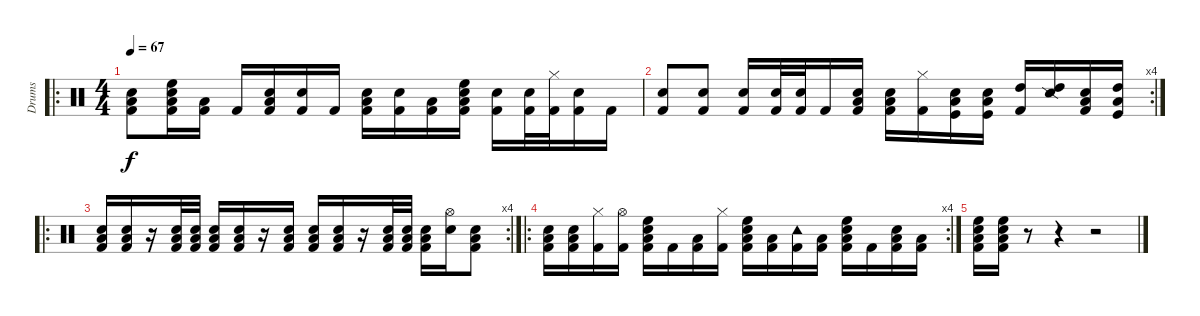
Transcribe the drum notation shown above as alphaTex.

\track ("Drums" "Drums") {instrument percussion}
\staff {score}
\articulation defaults
\ro
\ts (4 4)
\tempo 67
\clef neutral
\ks c
("Low Tom (hit)" "Snare (hit) 2" "Kick (hit) 2").8{dy f} ("Low Tom (hit)" "High Floor Tom (hit)" "Snare (hit) 2" "Kick (hit) 2").16 ("Low Tom (hit)" "Kick (hit) 2").16 "Kick (hit) 2".16 ("Low Tom (hit)" "Snare (hit) 2" "Kick (hit) 2").16 ("Snare (hit) 2" "Kick (hit) 2").16 "Kick (hit) 2".16 ("Low Tom (hit)" "Snare (hit) 2" "Kick (hit) 2").16 ("Snare (hit) 2" "Kick (hit) 2").16 ("Low Tom (hit)" "Kick (hit) 2").16 ("High Floor Tom (hit)" "Low Tom (hit)" "Snare (hit) 2" "Kick (hit) 2").16 ("Snare (hit) 2" "Kick (hit) 2").16 ("Snare (hit) 2" "Kick (hit) 2").32 ("Hi-Hat (closed)" "Kick (hit) 2").32 ("Snare (hit) 2" "Kick (hit) 2").16 "Kick (hit) 2".16 |
\rc 4
("Snare (hit) 2" "Kick (hit) 2").8 ("Snare (hit) 2" "Kick (hit) 2").8 ("Snare (hit) 2" "Kick (hit) 2").16 ("Snare (hit) 2" "Kick (hit) 2").32 ("Snare (hit) 2" "Kick (hit) 2").32 "Kick (hit) 2".16 ("Low Tom (hit)" "Snare (hit) 2" "Kick (hit) 2").16 ("Low Tom (hit)" "Snare (hit) 2" "Kick (hit) 2").16 ("Hi-Hat (closed)" "Kick (hit) 2").16 ("Kick (hit)" "Low Tom (hit)" "Snare (hit) 2").16 ("Kick (hit)" "Snare (hit) 2" "Low Tom (hit)").16 ("Kick (hit) 2" "High Tom (hit)").16 ("Snare (side stick) 2" "High Tom (hit)").16 ("Low Tom (hit)" "Snare (hit) 2" "Kick (hit) 2").16 ("Low Tom (hit)" "Kick (hit)" "High Tom (hit)").16 |
\ro
\rc 4
("Low Tom (hit)" "Snare (hit) 2" "Kick (hit) 2").16 ("Low Tom (hit)" "Snare (hit) 2" "Kick (hit) 2").16 r.16 ("Snare (hit) 2" "Low Tom (hit)" "Kick (hit) 2").32 ("Snare (hit) 2" "Low Tom (hit)" "Kick (hit) 2").32 ("Low Tom (hit)" "Snare (hit) 2" "Kick (hit) 2").16 ("Low Tom (hit)" "Snare (hit) 2" "Kick (hit) 2").16 r.16 ("Low Tom (hit)" "Snare (hit) 2" "Kick (hit) 2").16 ("Low Tom (hit)" "Snare (hit) 2" "Kick (hit) 2").16 ("Low Tom (hit)" "Snare (hit) 2" "Kick (hit) 2").16 r.16 ("Snare (hit) 2" "Low Tom (hit)" "Kick (hit) 2").32 ("Snare (hit) 2" "Low Tom (hit)" "Kick (hit) 2").32 ("Low Tom (hit)" "Snare (hit) 2" "Kick (hit) 2").16 ("Snare (hit) 2" "Hi-Hat (open)").16 ("Low Tom (hit)" "Snare (hit) 2" "Kick (hit) 2").8 |
\ro
\rc 4
("Low Tom (hit)" "Snare (hit) 2" "Kick (hit) 2").16 ("Low Tom (hit)" "Snare (hit) 2" "Kick (hit) 2").16 ("Hi-Hat (closed)" "Kick (hit) 2").16 ("Hi-Hat (open)" "Kick (hit) 2").16 ("High Floor Tom (hit)" "Low Tom (hit)" "Snare (hit) 2" "Kick (hit) 2").16 "Kick (hit) 2".16 ("Low Tom (hit)" "Kick (hit) 2").16 ("Hi-Hat (closed)" "Kick (hit) 2").16 ("High Floor Tom (hit)" "Low Tom (hit)" "Snare (hit) 2" "Kick (hit) 2").16 ("Low Tom (hit)" "Kick (hit) 2").16 ("Tambourine (hit)" "Kick (hit) 2").16 ("Low Tom (hit)" "Kick (hit) 2").16 ("High Floor Tom (hit)" "Low Tom (hit)" "Snare (hit) 2" "Kick (hit) 2").16 "Kick (hit) 2".16 ("Snare (hit) 2" "Low Tom (hit)" "Kick (hit) 2").16 ("Low Tom (hit)" "Kick (hit) 2").16 |
("High Floor Tom (hit)" "Low Tom (hit)" "Snare (hit) 2" "Kick (hit) 2").16 ("High Floor Tom (hit)" "Low Tom (hit)" "Snare (hit) 2" "Kick (hit) 2").16 r.8 r.4 r.2
